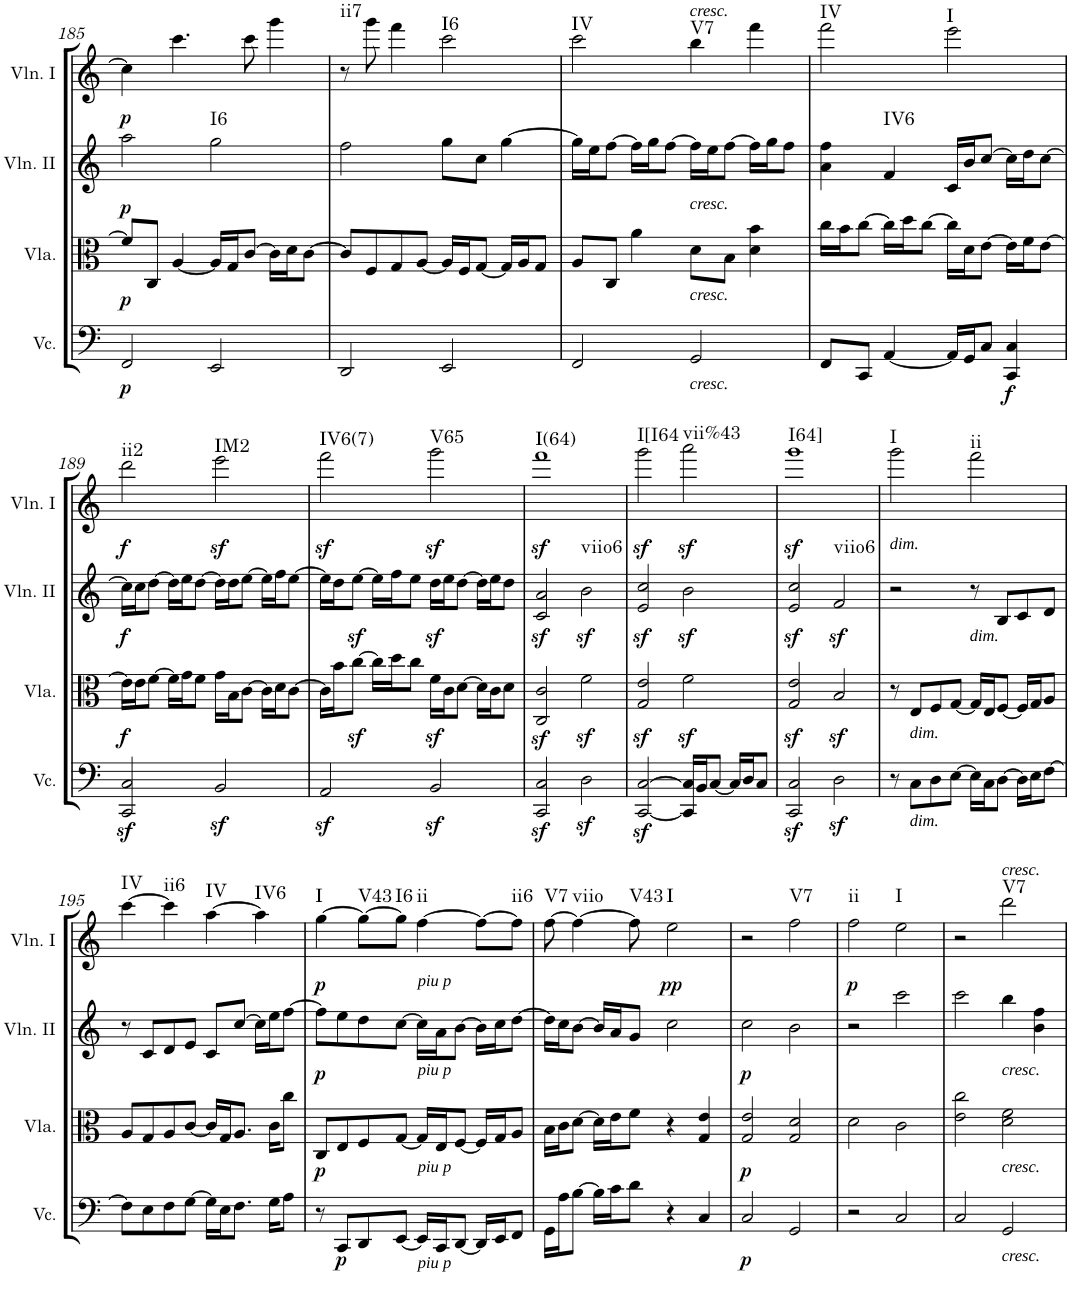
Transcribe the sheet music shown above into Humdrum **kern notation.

**kern	**dynam	**kern	**dynam	**kern	**dynam	**harte	**kern	**dynam	**harte
*part4	*part4	*part3	*part3	*part2	*part2	*part2	*part1	*part1	*part1
*staff4	*staff4	*staff3	*staff3	*staff2	*staff2	*	*staff1	*staff1	*
*I"Violoncello	*	*I"Viola	*	*I"Violin II	*	*	*I"Violin I	*	*
*I'Vc.	*	*I'Vla.	*	*I'Vln. II	*	*	*I'Vln. I	*	*
!!LO:PB:g=z
*clefC4	*	*clefC3	*	*clefG2	*	*	*clefG2	*	*
*k[]	*	*k[]	*	*k[]	*	*	*k[]	*	*
*M4/4	*	*M4/4	*	*M4/4	*	*	*M4/4	*	*
*met(c)	*	*met(c)	*	*met(c)	*	*	*met(c)	*	*
=185	=185	=185	=185	=185	=185	=185	=185	=185	=185
!	!LO:DY:b	!	!LO:DY:b	!	!LO:DY:b	!	!	!LO:DY:b	!
2FF/	p	8f/L]	p	2aa\	p	.	4cc\]	p	.
.	.	8C/J	.	.	.	.	.	.	.
.	.	[4A/	.	.	.	.	4.ccc\	.	.
!	!	!	!	!	!	!LO:H:kt=I6	!	!	!
2EE/	.	16A/LL]	.	2gg\	.	N	.	.	.
.	.	16G/J	.	.	.	.	.	.	.
.	.	[8c/J	.	.	.	.	8ccc\	.	.
.	.	16c\LL]	.	.	.	.	4ggg\	.	.
.	.	16d\J	.	.	.	.	.	.	.
.	.	[8c\J	.	.	.	.	.	.	.
=186	=186	=186	=186	=186	=186	=186	=186	=186	=186
!	!	!	!	!	!	!	!	!	!LO:H:kt=ii7
2DD/	.	8c/L]	.	2ff\	.	.	8r	.	N
.	.	8F/	.	.	.	.	8ggg\	.	.
.	.	8G/	.	.	.	.	4fff\	.	.
.	.	[8A/J	.	.	.	.	.	.	.
!	!	!	!	!	!	!	!	!	!LO:H:kt=I6
2EE/	.	16A/LL]	.	8gg\L	.	.	2ccc\	.	N
.	.	16F/J	.	.	.	.	.	.	.
.	.	[8G/J	.	8cc\J	.	.	.	.	.
.	.	16G/LL]	.	[4gg\	.	.	.	.	.
.	.	16A/J	.	.	.	.	.	.	.
.	.	8G/J	.	.	.	.	.	.	.
=187	=187	=187	=187	=187	=187	=187	=187	=187	=187
!	!	!	!	!	!	!	!	!	!LO:H:kt=IV
2FF/	.	8A/L	.	16gg\LL]	.	.	2ccc\	.	N
.	.	.	.	16ee\J	.	.	.	.	.
.	.	8C/J	.	[8ff\J	.	.	.	.	.
.	.	4a\	.	16ff\LL]	.	.	.	.	.
.	.	.	.	16gg\J	.	.	.	.	.
.	.	.	.	[8ff\J	.	.	.	.	.
!	!	!	!	!	!	!	!LO:TX:a:i:t=cresc.	!	!
!	!	!	!	!LO:TX:b:i:t=cresc.	!	!	!	!	!
!	!	!LO:TX:b:i:t=cresc.	!	!	!	!	!	!	!
!LO:TX:b:i:t=cresc.	!	!	!	!	!	!	!	!	!LO:H:kt=V7
2GG/	.	8d\L	.	16ff\LL]	.	.	4bb\	.	N
.	.	.	.	16ee\J	.	.	.	.	.
.	.	8B\J	.	[8ff\J	.	.	.	.	.
.	.	4d\ 4b\	.	16ff\LL]	.	.	4fff\	.	.
.	.	.	.	16gg\J	.	.	.	.	.
.	.	.	.	8ff\J	.	.	.	.	.
=188	=188	=188	=188	=188	=188	=188	=188	=188	=188
!	!	!	!	!	!	!	!	!	!LO:H:kt=IV
8FF/L	.	16cc\LL	.	4a\ 4ff\	.	.	2fff\	.	N
.	.	16b\J	.	.	.	.	.	.	.
8CC/J	.	[8cc\J	.	.	.	.	.	.	.
!	!	!	!	!	!	!LO:H:kt=IV6	!	!	!
[4AA/	.	16cc\LL]	.	4f/	.	N	.	.	.
.	.	16dd\J	.	.	.	.	.	.	.
.	.	[8cc\J	.	.	.	.	.	.	.
!	!	!	!	!	!	!	!	!	!LO:H:kt=I
16AA/LL]	.	16cc\LL]	.	16c/LL	.	.	2eee\	.	N
16GG/J	.	16d\J	.	16b/J	.	.	.	.	.
8C/J	.	[8e\J	.	[8cc/J	.	.	.	.	.
!	!LO:DY:b	!	!	!	!	!	!	!	!
4CC/ 4C/	f	16e\LL]	.	16cc\LL]	.	.	.	.	.
.	.	16f\J	.	16dd\J	.	.	.	.	.
.	.	[8e\J	.	[8cc\J	.	.	.	.	.
!!LO:LB:g=z
=189	=189	=189	=189	=189	=189	=189	=189	=189	=189
!	!	!	!LO:DY:b	!	!LO:DY:b	!	!	!LO:DY:b	!LO:H:kt=ii2
2CC/z< 2C/z<	.	16e\LL]	f	16cc\LL]	f	.	2ddd\	f	N
.	.	16e\J	.	16cc\J	.	.	.	.	.
.	.	[8f\J	.	[8dd\J	.	.	.	.	.
.	.	16f\LL]	.	16dd\LL]	.	.	.	.	.
.	.	16g\J	.	16ee\J	.	.	.	.	.
.	.	8f\J	.	[8dd\J	.	.	.	.	.
!	!	!	!	!	!	!	!	!LO:DY:b	!LO:H:kt=IM2
2BBz</	.	16g\LL	.	16dd\LL]	.	.	2eee\	sf	N
.	.	16B\J	.	16dd\J	.	.	.	.	.
.	.	[8c\J	.	[8ee\J	.	.	.	.	.
.	.	16c\LL]	.	16ee\LL]	.	.	.	.	.
.	.	16d\J	.	16ff\J	.	.	.	.	.
.	.	[8c\J	.	[8ee\J	.	.	.	.	.
=190	=190	=190	=190	=190	=190	=190	=190	=190	=190
!	!	!	!	!	!	!	!	!LO:DY:b	!LO:H:kt=IV6(7)
2AAz</	.	16c\LL]	.	16ee\LL]	.	.	2fff\	sf	N
.	.	16b\J	.	16dd\J	.	.	.	.	.
.	.	[8ccz<\J	.	[8eez<\J	.	.	.	.	.
.	.	16cc\LL]	.	16ee\LL]	.	.	.	.	.
.	.	16dd\J	.	16ff\J	.	.	.	.	.
.	.	8cc\J	.	8ee\J	.	.	.	.	.
!	!	!	!	!	!	!	!	!LO:DY:b	!LO:H:kt=V65
2BBz</	.	16fz<\LL	.	16ddz<\LL	.	.	2ggg\	sf	N
.	.	16c\J	.	16ee\J	.	.	.	.	.
.	.	[8d\J	.	[8dd\J	.	.	.	.	.
.	.	16d\LL]	.	16dd\LL]	.	.	.	.	.
.	.	16c\J	.	16ee\J	.	.	.	.	.
.	.	8d\J	.	8dd\J	.	.	.	.	.
=191	=191	=191	=191	=191	=191	=191	=191	=191	=191
!	!	!	!	!	!	!	!	!LO:DY:b	!LO:H:kt=I(64)
2CC/z< 2C/z<	.	2C/z< 2c/z<	.	2c/z< 2a/z<	.	.	1fff	sf	N
!	!	!	!	!	!LO:DY:b	!LO:H:kt=viio6	!	!	!
2Dz<\	.	2fz<\	.	2b\	sf	N	.	.	.
=192	=192	=192	=192	=192	=192	=192	=192	=192	=192
!	!	!	!	!	!	!	!	!LO:DY:b	!LO:H:kt=I[I64
[2CC/z< [2C/z<	.	2G/z< 2e/z<	.	2e/z< 2cc/z<	.	.	2ggg\	sf	N
!	!	!	!	!	!	!	!	!LO:DY:b	!LO:H:kt=vii%43
16CC/] 16C/]LL	.	2fz<\	.	2bz<\	.	.	2aaa\	sf	N
16BB/J	.	.	.	.	.	.	.	.	.
[8C/J	.	.	.	.	.	.	.	.	.
16C/LL]	.	.	.	.	.	.	.	.	.
16D/J	.	.	.	.	.	.	.	.	.
8C/J	.	.	.	.	.	.	.	.	.
=193	=193	=193	=193	=193	=193	=193	=193	=193	=193
!	!	!	!	!	!	!	!	!LO:DY:b	!LO:H:kt=I64]
2CC/z< 2C/z<	.	2G/z< 2e/z<	.	2e/z< 2cc/z<	.	.	1ggg	sf	N
!	!	!	!	!	!LO:DY:b	!LO:H:kt=viio6	!	!	!
2Dz<\	.	2Bz</	.	2f/	sf	N	.	.	.
=194	=194	=194	=194	=194	=194	=194	=194	=194	=194
!	!	!	!	!	!	!	!LO:TX:b:i:t=dim.	!	!LO:H:kt=I
8r	.	8r	.	2r	.	.	2ggg\	.	N
!	!	!LO:TX:b:i:t=dim.	!	!	!	!	!	!	!
!LO:TX:b:i:t=dim.	!	!	!	!	!	!	!	!	!
8C\L	.	8E/L	.	.	.	.	.	.	.
8D\	.	8F/	.	.	.	.	.	.	.
[8E\J	.	[8G/J	.	.	.	.	.	.	.
!	!	!	!	!LO:TX:b:i:t=dim.	!	!	!	!	!LO:H:kt=ii
16E\LL]	.	16G/LL]	.	8r	.	.	2fff\	.	N
16C\J	.	16E/J	.	.	.	.	.	.	.
[8D\J	.	[8F/J	.	8B/L	.	.	.	.	.
16D\LL]	.	16F/LL]	.	8c/	.	.	.	.	.
16E\J	.	16G/J	.	.	.	.	.	.	.
[8F\J	.	8A/J	.	8d/J	.	.	.	.	.
!!LO:LB:g=z
=195	=195	=195	=195	=195	=195	=195	=195	=195	=195
!	!	!	!	!	!	!	!	!	!LO:H:kt=IV
8F\L]	.	8A/L	.	8r	.	.	[4ccc\	.	N
8E\	.	8G/	.	8c/L	.	.	.	.	.
!	!	!	!	!	!	!	!	!	!LO:H:kt=ii6
8F\	.	8A/	.	8d/	.	.	4ccc\]	.	N
[8G\J	.	[8c/J	.	8e/J	.	.	.	.	.
!	!	!	!	!	!	!	!	!	!LO:H:kt=IV
16G\LL]	.	16c/LL]	.	8c/L	.	.	[4aa\	.	N
16E\J	.	16G/J	.	.	.	.	.	.	.
8.F\J	.	8.A/J	.	[8cc/J	.	.	.	.	.
!	!	!	!	!	!	!	!	!	!LO:H:kt=IV6
.	.	.	.	16cc\LL]	.	.	4aa\]	.	N
16G\KL	.	16c\KL	.	16ee\J	.	.	.	.	.
8A\J	.	8cc\J	.	[8ff\J	.	.	.	.	.
=196	=196	=196	=196	=196	=196	=196	=196	=196	=196
!	!	!	!LO:DY:b	!	!LO:DY:b	!	!	!LO:DY:b	!LO:H:kt=I
8r	.	8C/L	p	8ff\L]	p	.	[4gg\	p	N
!	!LO:DY:b	!	!	!	!	!	!	!	!
8CC/L	p	8E/	.	8ee\	.	.	.	.	.
!	!	!	!	!	!	!	!	!	!LO:H:kt=V43
8DD/	.	8F/	.	8dd\	.	.	8gg\L_	.	N
!	!	!	!	!	!	!	!	!	!LO:H:kt=I6
[8EE/J	.	[8G/J	.	[8cc\J	.	.	8gg\J]	.	N
!	!	!	!	!	!	!	!LO:TX:b:i:t=piu p	!	!
!	!	!LO:TX:a:i:t=piu p	!	!	!	!	!	!	!
!	!	!LO:TX:b:i:t=piu p	!	!	!	!	!	!	!
!LO:TX:b:i:t=piu p	!	!	!	!	!	!	!	!	!LO:H:kt=ii
16EE/LL]	.	16G/LL]	.	16cc\LL]	.	.	[4ff\	.	N
16CC/J	.	16E/J	.	16a\J	.	.	.	.	.
[8DD/J	.	[8F/J	.	[8b\J	.	.	.	.	.
16DD/LL]	.	16F/LL]	.	16b\LL]	.	.	8ff\L_	.	.
16EE/J	.	16G/J	.	16cc\J	.	.	.	.	.
!	!	!	!	!	!	!	!	!	!LO:H:kt=ii6
8FF/J	.	8A/J	.	[8dd\J	.	.	8ff\J]	.	N
=197	=197	=197	=197	=197	=197	=197	=197	=197	=197
!	!	!	!	!	!	!	!	!	!LO:H:kt=V7
16GG\LL	.	16B\LL	.	16dd\LL]	.	.	[8ff\	.	N
16A\J	.	16c\J	.	16cc\J	.	.	.	.	.
!	!	!	!	!	!	!	!	!	!LO:H:kt=viio
[8B\J	.	[8d\J	.	[8b\J	.	.	4ff\_	.	N
16B\LL]	.	16d\LL]	.	16b/LL]	.	.	.	.	.
16c\J	.	16e\J	.	16a/J	.	.	.	.	.
!	!	!	!	!	!	!	!	!	!LO:H:kt=V43
8d\J	.	8f\J	.	8g/J	.	.	8ff\]	.	N
!	!	!	!	!	!	!	!	!LO:DY:b	!LO:H:kt=I
4r	.	4r	.	2cc\	.	.	2ee\	pp	N
4C/	.	4G/ 4e/	.	.	.	.	.	.	.
=198	=198	=198	=198	=198	=198	=198	=198	=198	=198
!	!LO:DY:b	!	!LO:DY:b	!	!LO:DY:b	!	!	!	!
2C/	p	2G/ 2e/	p	2cc\	p	.	2r	.	.
!	!	!	!	!	!	!	!	!	!LO:H:kt=V7
2GG/	.	2G/ 2d/	.	2b\	.	.	2ff\	.	N
=199	=199	=199	=199	=199	=199	=199	=199	=199	=199
!	!	!	!	!	!	!	!	!LO:DY:b	!LO:H:kt=ii
2r	.	2d\	.	2r	.	.	2ff\	p	N
!	!	!	!	!	!	!	!	!	!LO:H:kt=I
2C/	.	2c\	.	2ccc\	.	.	2ee\	.	N
=200	=200	=200	=200	=200	=200	=200	=200	=200	=200
2C/	.	2e\ 2cc\	.	2ccc\	.	.	2r	.	.
!	!	!	!	!	!	!	!LO:TX:a:i:t=cresc.	!	!
!	!	!	!	!LO:TX:b:i:t=cresc.	!	!	!	!	!
!	!	!LO:TX:b:i:t=cresc.	!	!	!	!	!	!	!
!LO:TX:b:i:t=cresc.	!	!	!	!	!	!	!	!	!LO:H:kt=V7
2GG/	.	2d\ 2f\	.	4bb\	.	.	2ddd\	.	N
.	.	.	.	4b\ 4ff\	.	.	.	.	.
=	=	=	=	=	=	=	=	=	=
*-	*-	*-	*-	*-	*-	*-	*-	*-	*-
